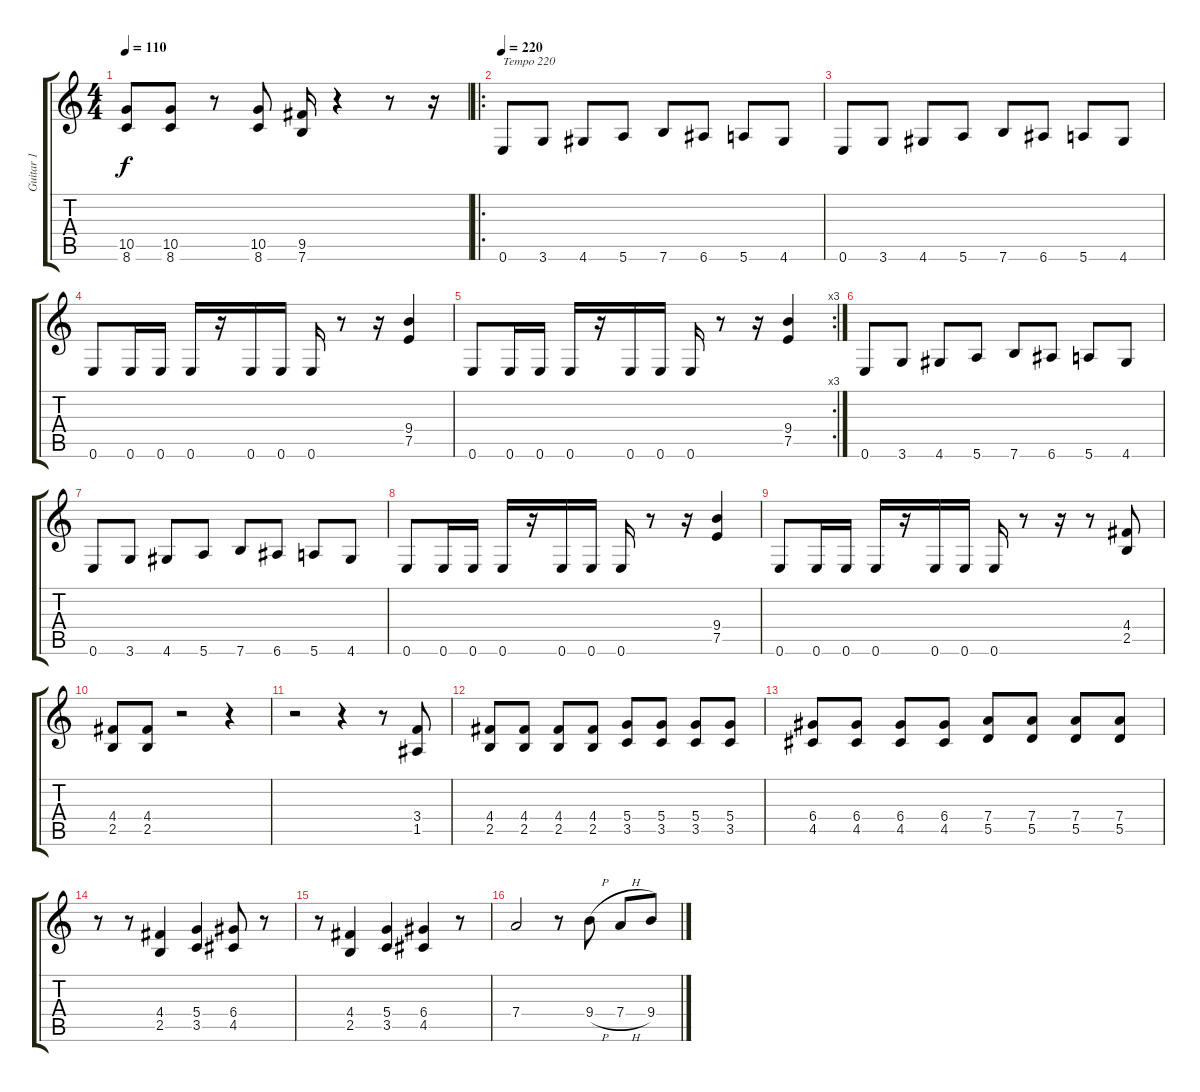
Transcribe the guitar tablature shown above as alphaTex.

\track ("Guitar 1" "Guitar 1") {instrument overdrivenguitar}
\staff {score tabs}
\tuning (E4 B3 G3 D3 A2 E2) {hide}
\ts (4 4)
\tempo 110
\clef g2
\ks c
(10.5 8.6).8{dy f} (10.5 8.6).8 r.8 (10.5 8.6).8 (9.5 7.6).16 r.4 r.8 r.16 |
\ro
\tempo 220
0.6.8{txt "Tempo 220"} 3.6.8 4.6.8 5.6.8 7.6.8 6.6.8 5.6.8 4.6.8 |
0.6.8 3.6.8 4.6.8 5.6.8 7.6.8 6.6.8 5.6.8 4.6.8 |
0.6.8 0.6.16 0.6.16 0.6.16 r.16 0.6.16 0.6.16 0.6.16 r.8 r.16 (9.4 7.5).4 |
\rc 3
0.6.8 0.6.16 0.6.16 0.6.16 r.16 0.6.16 0.6.16 0.6.16 r.8 r.16 (9.4 7.5).4 |
0.6.8 3.6.8 4.6.8 5.6.8 7.6.8 6.6.8 5.6.8 4.6.8 |
0.6.8 3.6.8 4.6.8 5.6.8 7.6.8 6.6.8 5.6.8 4.6.8 |
0.6.8 0.6.16 0.6.16 0.6.16 r.16 0.6.16 0.6.16 0.6.16 r.8 r.16 (9.4 7.5).4 |
0.6.8 0.6.16 0.6.16 0.6.16 r.16 0.6.16 0.6.16 0.6.16 r.8 r.16 r.8 (4.4 2.5).8 |
(4.4 2.5).8 (4.4 2.5).8 r.2 r.4 |
r.2 r.4 r.8 (3.4 1.5).8 |
(4.4 2.5).8 (4.4 2.5).8 (4.4 2.5).8 (4.4 2.5).8 (5.4 3.5).8 (5.4 3.5).8 (5.4 3.5).8 (5.4 3.5).8 |
(6.4 4.5).8 (6.4 4.5).8 (6.4 4.5).8 (6.4 4.5).8 (7.4 5.5).8 (7.4 5.5).8 (7.4 5.5).8 (7.4 5.5).8 |
r.8 r.8 (4.4 2.5).4 (5.4 3.5).4 (6.4 4.5).8 r.8 |
r.8 (4.4 2.5).4 (5.4 3.5).4 (6.4 4.5).4 r.8 |
7.4.2 r.8 9.4{h}.8 7.4{h}.8 9.4.8
